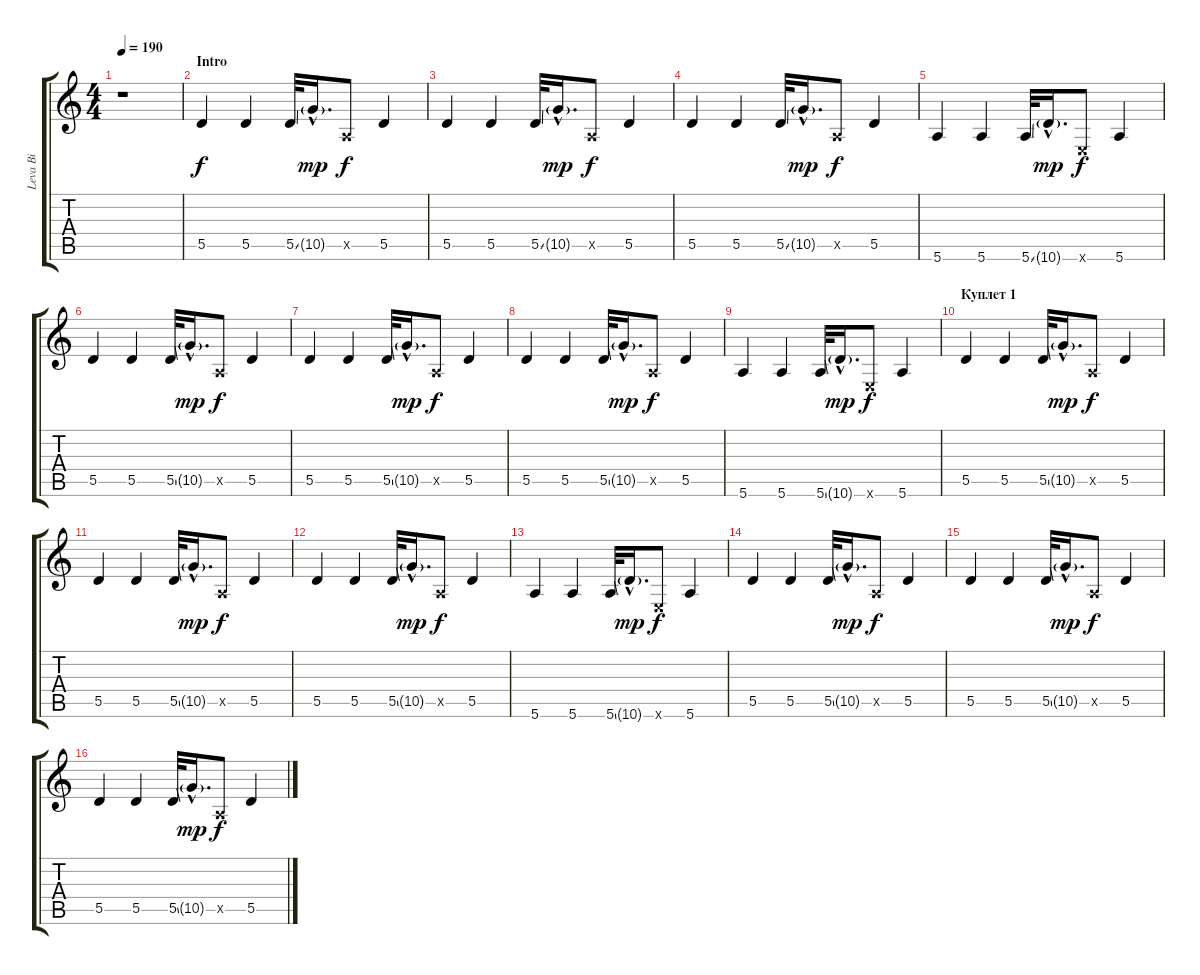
\track ("Leva Bi" "Leva Bi") {instrument electricguitarmuted}
\staff {score tabs}
\tuning (E4 B3 G3 D3 A2 E2) {hide}
\ts (4 4)
\tempo 190
\clef g2
\ks c
r.1{dy f instrument electricguitarmuted} |
\section ("" "Intro")
5.5.4 5.5.4 5.5{ss}.32 10.5{g hac}.16{d dy mp} 0.5{x}.8{dy f} 5.5.4 |
5.5.4 5.5.4 5.5{ss}.32 10.5{g hac}.16{d dy mp} 0.5{x}.8{dy f} 5.5.4 |
5.5.4 5.5.4 5.5{ss}.32 10.5{g hac}.16{d dy mp} 0.5{x}.8{dy f} 5.5.4 |
5.6.4 5.6.4 5.6{ss}.32 10.6{g hac}.16{d dy mp} 0.6{x}.8{dy f} 5.6.4 |
5.5.4 5.5.4 5.5{ss}.32 10.5{g hac}.16{d dy mp} 0.5{x}.8{dy f} 5.5.4 |
5.5.4 5.5.4 5.5{ss}.32 10.5{g hac}.16{d dy mp} 0.5{x}.8{dy f} 5.5.4 |
5.5.4 5.5.4 5.5{ss}.32 10.5{g hac}.16{d dy mp} 0.5{x}.8{dy f} 5.5.4 |
5.6.4 5.6.4 5.6{ss}.32 10.6{g hac}.16{d dy mp} 0.6{x}.8{dy f} 5.6.4 |
\section ("" "Куплет 1")
5.5.4 5.5.4 5.5{ss}.32 10.5{g hac}.16{d dy mp} 0.5{x}.8{dy f} 5.5.4 |
5.5.4 5.5.4 5.5{ss}.32 10.5{g hac}.16{d dy mp} 0.5{x}.8{dy f} 5.5.4 |
5.5.4 5.5.4 5.5{ss}.32 10.5{g hac}.16{d dy mp} 0.5{x}.8{dy f} 5.5.4 |
5.6.4 5.6.4 5.6{ss}.32 10.6{g hac}.16{d dy mp} 0.6{x}.8{dy f} 5.6.4 |
5.5.4 5.5.4 5.5{ss}.32 10.5{g hac}.16{d dy mp} 0.5{x}.8{dy f} 5.5.4 |
5.5.4 5.5.4 5.5{ss}.32 10.5{g hac}.16{d dy mp} 0.5{x}.8{dy f} 5.5.4 |
5.5.4 5.5.4 5.5{ss}.32 10.5{g hac}.16{d dy mp} 0.5{x}.8{dy f} 5.5.4
